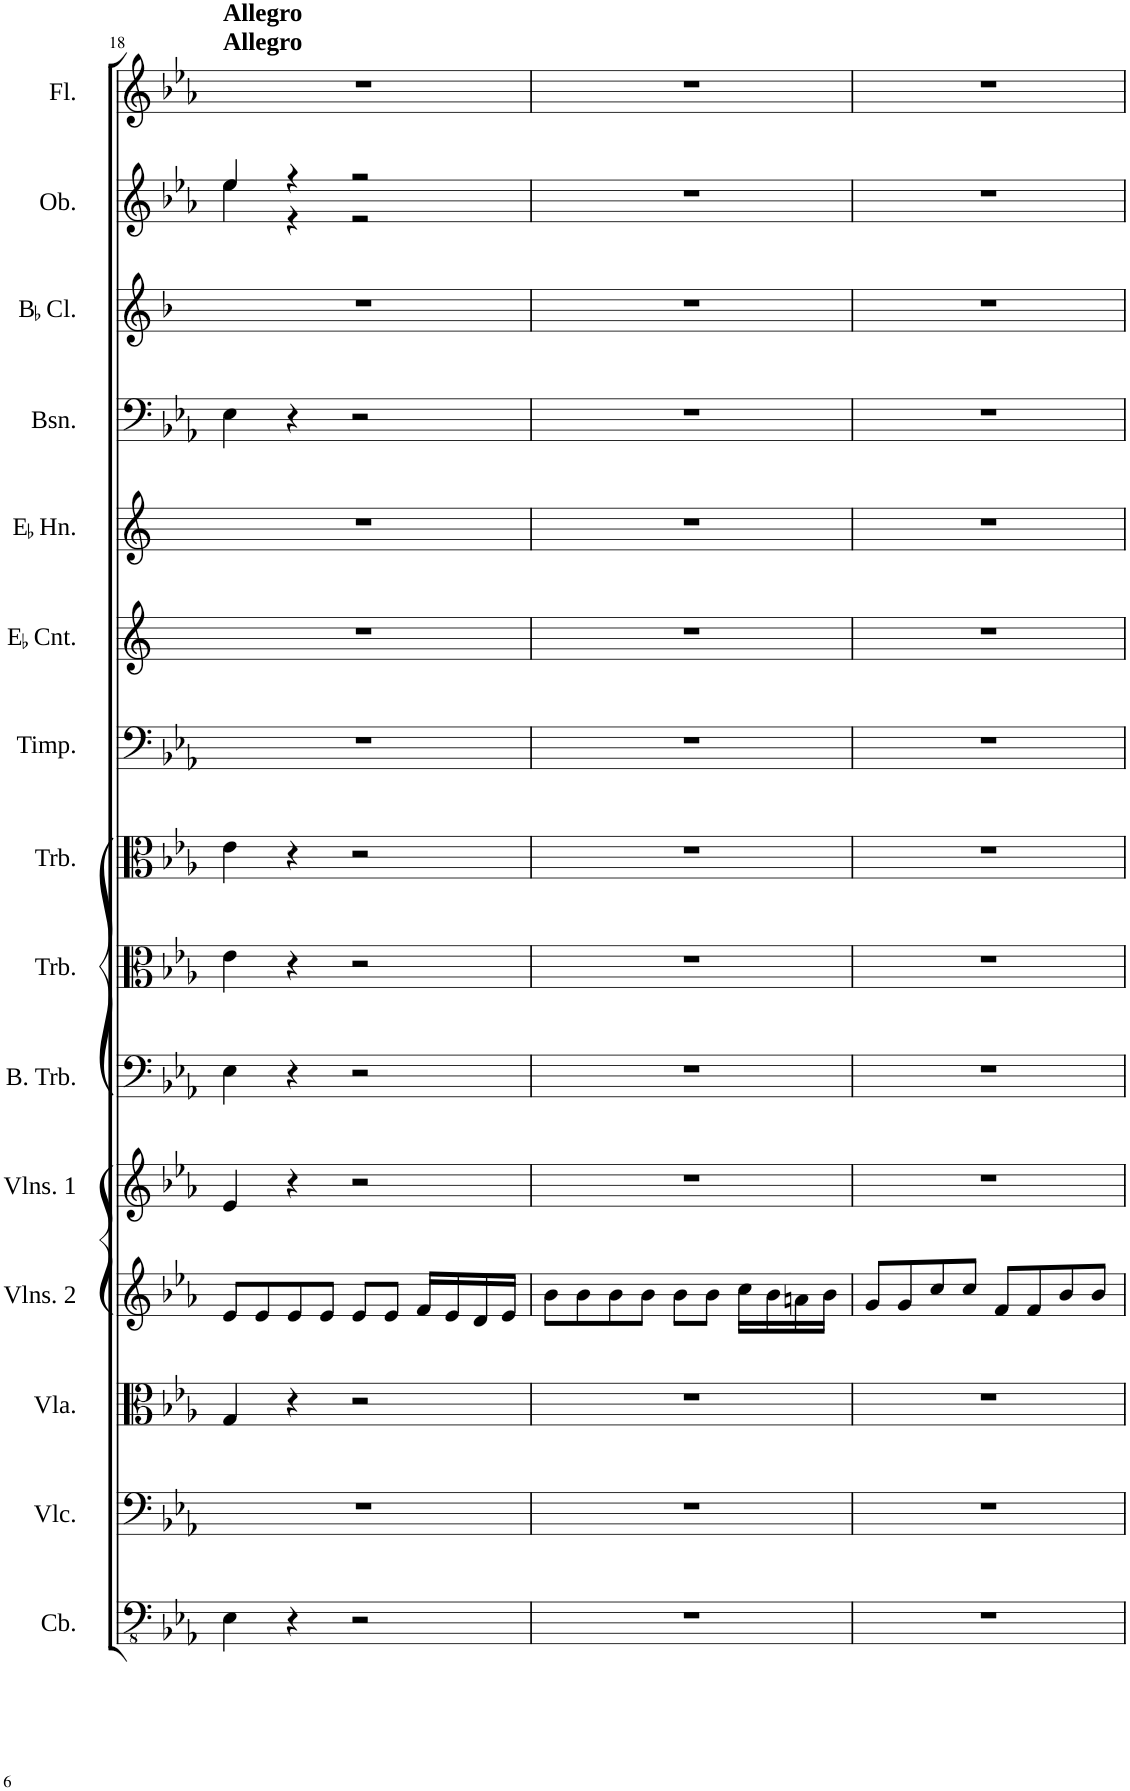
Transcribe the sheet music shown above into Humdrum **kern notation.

**kern	**kern	**kern	**kern	**kern	**kern	**kern	**kern	**kern	**kern	**kern	**kern	**kern	**kern	**kern
*part15	*part14	*part13	*part12	*part11	*part10	*part9	*part8	*part7	*part6	*part5	*part4	*part3	*part2	*part1
*staff15	*staff14	*staff13	*staff12	*staff11	*staff10	*staff9	*staff8	*staff7	*staff6	*staff5	*staff4	*staff3	*staff2	*staff1
*I"Double Bass	*I"Violoncello	*I"Viola	*I"Violins 2	*I"Violins 1	*I"Bass Trombone	*I"Trombone	*I"Trombone	*I"Timpani	*I"EaccidentalFlat Cornet	*I"EaccidentalFlat Horn	*I"Bassoon	*I"BaccidentalFlat Clarinet	*I"Oboe	*I"Flute
*	*I'Vlc.	*I'Vla.	*I'Vlns. 2	*I'Vlns. 1	*I'B. Trb.	*I'Trb.	*I'Trb.	*I'Timp.	*I'EaccidentalFlat Cnt.	*I'EaccidentalFlat Hn.	*I'Bsn.	*I'BaccidentalFlat Cl.	*I'Ob.	*I'Fl.
!!LO:PB:g=z
*clefFv4	*clefF4	*clefC3	*clefG2	*clefG2	*clefF4	*clefC3	*clefC3	*clefF4	*clefG2	*clefG2	*clefF4	*clefG2	*clefG2	*clefG2
*Trd7c12	*	*	*	*	*	*	*	*	*Trd-2c-3	*Trd5c9	*	*Trd1c2	*	*
*k[b-e-a-]	*k[b-e-a-]	*k[b-e-a-]	*k[b-e-a-]	*k[b-e-a-]	*k[b-e-a-]	*k[b-e-a-]	*k[b-e-a-]	*k[b-e-a-]	*k[]	*k[]	*k[b-e-a-]	*k[b-]	*k[b-e-a-]	*k[b-e-a-]
*M4/4	*M4/4	*M4/4	*M4/4	*M4/4	*M4/4	*M4/4	*M4/4	*M4/4	*M4/4	*M4/4	*M4/4	*M4/4	*M4/4	*M4/4
*met(c|)	*met(c|)	*met(c|)	*met(c|)	*met(c|)	*met(c|)	*met(c|)	*met(c|)	*met(c|)	*met(c|)	*met(c|)	*met(c|)	*met(c|)	*met(c|)	*met(c|)
=18	=18	=18	=18	=18	=18	=18	=18	=18	=18	=18	=18	=18	=18	=18
*	*	*	*	*	*	*	*	*	*	*	*	*	*^	*
!	!	!	!	!	!	!	!	!	!	!	!	!	!	!	!LO:TX:a:B:t=Allegro
!	!	!	!	!	!	!	!	!	!	!	!	!	!	!	!LO:TX:a:B:t=Allegro
4EE-\	1r	4G/	8e-/L	4e-/	4E-\	4e-\	4e-\	1r	1r	1r	4E-\	1r	4ee-/	4ee-\	1r
.	.	.	8e-/	.	.	.	.	.	.	.	.	.	.	.	.
4r	.	4r	8e-/	4r	4r	4r	4r	.	.	.	4r	.	4r	4r	.
.	.	.	8e-/J	.	.	.	.	.	.	.	.	.	.	.	.
2r	.	2r	8e-/L	2r	2r	2r	2r	.	.	.	2r	.	2r	2r	.
.	.	.	8e-/J	.	.	.	.	.	.	.	.	.	.	.	.
.	.	.	16f/LL	.	.	.	.	.	.	.	.	.	.	.	.
.	.	.	16e-/	.	.	.	.	.	.	.	.	.	.	.	.
.	.	.	16d/	.	.	.	.	.	.	.	.	.	.	.	.
.	.	.	16e-/JJ	.	.	.	.	.	.	.	.	.	.	.	.
*	*	*	*	*	*	*	*	*	*	*	*	*	*v	*v	*
=19	=19	=19	=19	=19	=19	=19	=19	=19	=19	=19	=19	=19	=19	=19
1r	1r	1r	8b-\L	1r	1r	1r	1r	1r	1r	1r	1r	1r	1r	1r
.	.	.	8b-\	.	.	.	.	.	.	.	.	.	.	.
.	.	.	8b-\	.	.	.	.	.	.	.	.	.	.	.
.	.	.	8b-\J	.	.	.	.	.	.	.	.	.	.	.
.	.	.	8b-\L	.	.	.	.	.	.	.	.	.	.	.
.	.	.	8b-\J	.	.	.	.	.	.	.	.	.	.	.
.	.	.	16cc\LL	.	.	.	.	.	.	.	.	.	.	.
.	.	.	16b-\	.	.	.	.	.	.	.	.	.	.	.
.	.	.	16an\	.	.	.	.	.	.	.	.	.	.	.
.	.	.	16b-\JJ	.	.	.	.	.	.	.	.	.	.	.
=20	=20	=20	=20	=20	=20	=20	=20	=20	=20	=20	=20	=20	=20	=20
1r	1r	1r	8g/L	1r	1r	1r	1r	1r	1r	1r	1r	1r	1r	1r
.	.	.	8g/	.	.	.	.	.	.	.	.	.	.	.
.	.	.	8cc/	.	.	.	.	.	.	.	.	.	.	.
.	.	.	8cc/J	.	.	.	.	.	.	.	.	.	.	.
.	.	.	8f/L	.	.	.	.	.	.	.	.	.	.	.
.	.	.	8f/	.	.	.	.	.	.	.	.	.	.	.
.	.	.	8b-/	.	.	.	.	.	.	.	.	.	.	.
.	.	.	8b-/J	.	.	.	.	.	.	.	.	.	.	.
=	=	=	=	=	=	=	=	=	=	=	=	=	=	=
*-	*-	*-	*-	*-	*-	*-	*-	*-	*-	*-	*-	*-	*-	*-
